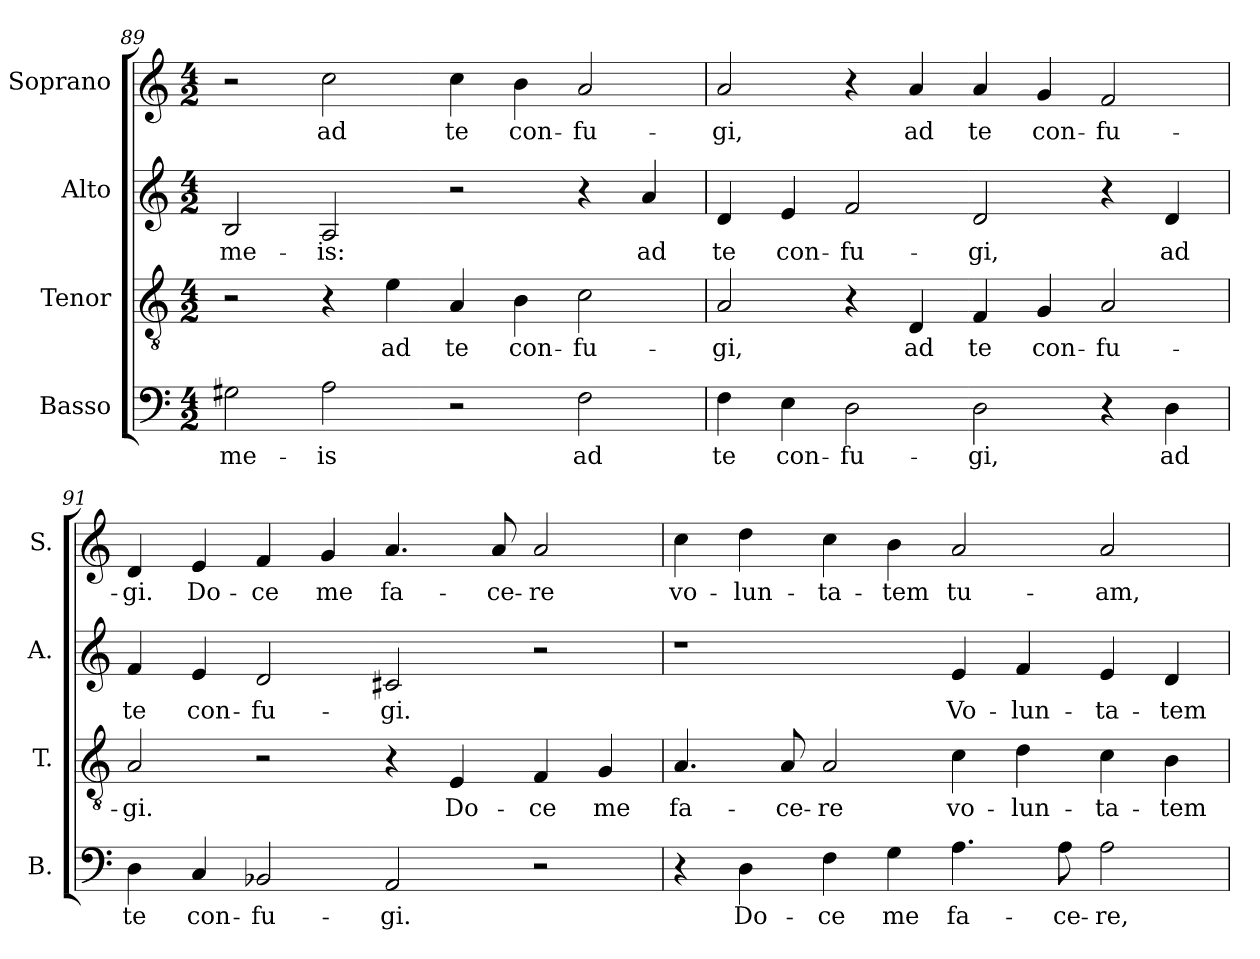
**kern	**text	**kern	**text	**kern	**text	**kern	**text
*part4	*part4	*part3	*part3	*part2	*part2	*part1	*part1
*staff4	*staff4	*staff3	*staff3	*staff2	*staff2	*staff1	*staff1
*I"Basso	*	*I"Tenor	*	*I"Alto	*	*I"Soprano	*
*I'B.	*	*I'T.	*	*I'A.	*	*I'S.	*
*clefF4	*	*clefGv2	*	*clefG2	*	*clefG2	*
*	*	*ITrd7c12	*	*	*	*	*
*k[]	*	*k[]	*	*k[]	*	*k[]	*
*C:	*	*C:	*	*C:	*	*C:	*
*M4/2	*	*M4/2	*	*M4/2	*	*M4/2	*
=89	=89	=89	=89	=89	=89	=89	=89
!	!LO:LY:b:color=#000000	!	!	!	!	!	!
!	!	!	!	!	!LO:LY:b:color=#000000	!	!
2G#Xi\	me-	2r	.	2Bi/	me-	2r	.
!	!LO:LY:b:color=#000000	!	!	!	!	!	!
!	!	!	!	!	!LO:LY:b:color=#000000	!	!
!	!	!	!	!	!	!	!LO:LY:b:color=#000000
2Ai\	-is	4r	.	2Ai/	-is:	2cci\	ad
!	!	!	!LO:LY:b:color=#000000	!	!	!	!
.	.	4Ei\	ad	.	.	.	.
!	!	!	!LO:LY:b:color=#000000	!	!	!	!
!	!	!	!	!	!	!	!LO:LY:b:color=#000000
2r	.	4AAi/	te	2r	.	4cci\	te
!	!	!	!LO:LY:b:color=#000000	!	!	!	!
!	!	!	!	!	!	!	!LO:LY:b:color=#000000
.	.	4BBi\	con-	.	.	4bi\	con-
!	!LO:LY:b:color=#000000	!	!	!	!	!	!
!	!	!	!LO:LY:b:color=#000000	!	!	!	!
!	!	!	!	!	!	!	!LO:LY:b:color=#000000
2Fi\	ad	2Ci\	-fu-	4r	.	2ai/	-fu-
!	!	!	!	!	!LO:LY:b:color=#000000	!	!
.	.	.	.	4ai/	ad	.	.
=90	=90	=90	=90	=90	=90	=90	=90
!	!LO:LY:b:color=#000000	!	!	!	!	!	!
!	!	!	!LO:LY:b:color=#000000	!	!	!	!
!	!	!	!	!	!LO:LY:b:color=#000000	!	!
!	!	!	!	!	!	!	!LO:LY:b:color=#000000
4Fi\	te	2AAi/	-gi,	4di/	te	2ai/	-gi,
!	!LO:LY:b:color=#000000	!	!	!	!	!	!
!	!	!	!	!	!LO:LY:b:color=#000000	!	!
4Ei\	con-	.	.	4ei/	con-	.	.
!	!LO:LY:b:color=#000000	!	!	!	!	!	!
!	!	!	!	!	!LO:LY:b:color=#000000	!	!
2Di\	-fu-	4r	.	2fi/	-fu-	4r	.
!	!	!	!LO:LY:b:color=#000000	!	!	!	!
!	!	!	!	!	!	!	!LO:LY:b:color=#000000
.	.	4DDi/	ad	.	.	4ai/	ad
!	!LO:LY:b:color=#000000	!	!	!	!	!	!
!	!	!	!LO:LY:b:color=#000000	!	!	!	!
!	!	!	!	!	!LO:LY:b:color=#000000	!	!
!	!	!	!	!	!	!	!LO:LY:b:color=#000000
2Di\	-gi,	4FFi/	te	2di/	-gi,	4ai/	te
!	!	!	!LO:LY:b:color=#000000	!	!	!	!
!	!	!	!	!	!	!	!LO:LY:b:color=#000000
.	.	4GGi/	con-	.	.	4gi/	con-
!	!	!	!LO:LY:b:color=#000000	!	!	!	!
!	!	!	!	!	!	!	!LO:LY:b:color=#000000
4r	.	2AAi/	-fu-	4r	.	2fi/	-fu-
!	!LO:LY:b:color=#000000	!	!	!	!	!	!
!	!	!	!	!	!LO:LY:b:color=#000000	!	!
4Di\	ad	.	.	4di/	ad	.	.
=91	=91	=91	=91	=91	=91	=91	=91
!	!LO:LY:b:color=#000000	!	!	!	!	!	!
!	!	!	!LO:LY:b:color=#000000	!	!	!	!
!	!	!	!	!	!LO:LY:b:color=#000000	!	!
!	!	!	!	!	!	!	!LO:LY:b:color=#000000
4Di\	te	2AAi/	-gi.	4fi/	te	4di/	-gi.
!	!LO:LY:b:color=#000000	!	!	!	!	!	!
!	!	!	!	!	!LO:LY:b:color=#000000	!	!
!	!	!	!	!	!	!	!LO:LY:b:color=#000000
4Ci/	con-	.	.	4ei/	con-	4ei/	Do-
!	!LO:LY:b:color=#000000	!	!	!	!	!	!
!	!	!	!	!	!LO:LY:b:color=#000000	!	!
!	!	!	!	!	!	!	!LO:LY:b:color=#000000
2BB-Xi/	-fu-	2r	.	2di/	-fu-	4fi/	-ce
!	!	!	!	!	!	!	!LO:LY:b:color=#000000
.	.	.	.	.	.	4gi/	me
!	!LO:LY:b:color=#000000	!	!	!	!	!	!
!	!	!	!	!	!LO:LY:b:color=#000000	!	!
!	!	!	!	!	!	!	!LO:LY:b:color=#000000
2AAi/	-gi.	4r	.	2c#Xi/	-gi.	4.ai/	fa-
!	!	!	!LO:LY:b:color=#000000	!	!	!	!
.	.	4EEi/	Do-	.	.	.	.
!	!	!	!	!	!	!	!LO:LY:b:color=#000000
.	.	.	.	.	.	8ai/	-ce-
!	!	!	!LO:LY:b:color=#000000	!	!	!	!
!	!	!	!	!	!	!	!LO:LY:b:color=#000000
2r	.	4FFi/	-ce	2r	.	2ai/	-re
!	!	!	!LO:LY:b:color=#000000	!	!	!	!
.	.	4GGi/	me	.	.	.	.
!!LO:LB:g=z
=92	=92	=92	=92	=92	=92	=92	=92
!	!	!	!LO:LY:b:color=#000000	!	!	!	!
!	!	!	!	!	!	!	!LO:LY:b:color=#000000
4r	.	4.AAi/	fa-	1r	.	4cci\	vo-
!	!LO:LY:b:color=#000000	!	!	!	!	!	!
!	!	!	!	!	!	!	!LO:LY:b:color=#000000
4Di\	Do-	.	.	.	.	4ddi\	-lun-
!	!	!	!LO:LY:b:color=#000000	!	!	!	!
.	.	8AAi/	-ce-	.	.	.	.
!	!LO:LY:b:color=#000000	!	!	!	!	!	!
!	!	!	!LO:LY:b:color=#000000	!	!	!	!
!	!	!	!	!	!	!	!LO:LY:b:color=#000000
4Fi\	-ce	2AAi/	-re	.	.	4cci\	-ta-
!	!LO:LY:b:color=#000000	!	!	!	!	!	!
!	!	!	!	!	!	!	!LO:LY:b:color=#000000
4Gi\	me	.	.	.	.	4bi\	-tem
!	!LO:LY:b:color=#000000	!	!	!	!	!	!
!	!	!	!LO:LY:b:color=#000000	!	!	!	!
!	!	!	!	!	!LO:LY:b:color=#000000	!	!
!	!	!	!	!	!	!	!LO:LY:b:color=#000000
4.Ai\	fa-	4Ci\	vo-	4ei/	Vo-	2ai/	tu-
!	!	!	!LO:LY:b:color=#000000	!	!	!	!
!	!	!	!	!	!LO:LY:b:color=#000000	!	!
.	.	4Di\	-lun-	4fi/	-lun-	.	.
!	!LO:LY:b:color=#000000	!	!	!	!	!	!
8Ai\	-ce-	.	.	.	.	.	.
!	!LO:LY:b:color=#000000	!	!	!	!	!	!
!	!	!	!LO:LY:b:color=#000000	!	!	!	!
!	!	!	!	!	!LO:LY:b:color=#000000	!	!
!	!	!	!	!	!	!	!LO:LY:b:color=#000000
2Ai\	-re,	4Ci\	-ta-	4ei/	-ta-	2ai/	-am,
!	!	!	!LO:LY:b:color=#000000	!	!	!	!
!	!	!	!	!	!LO:LY:b:color=#000000	!	!
.	.	4BBi\	-tem	4di/	-tem	.	.
=	=	=	=	=	=	=	=
*-	*-	*-	*-	*-	*-	*-	*-
